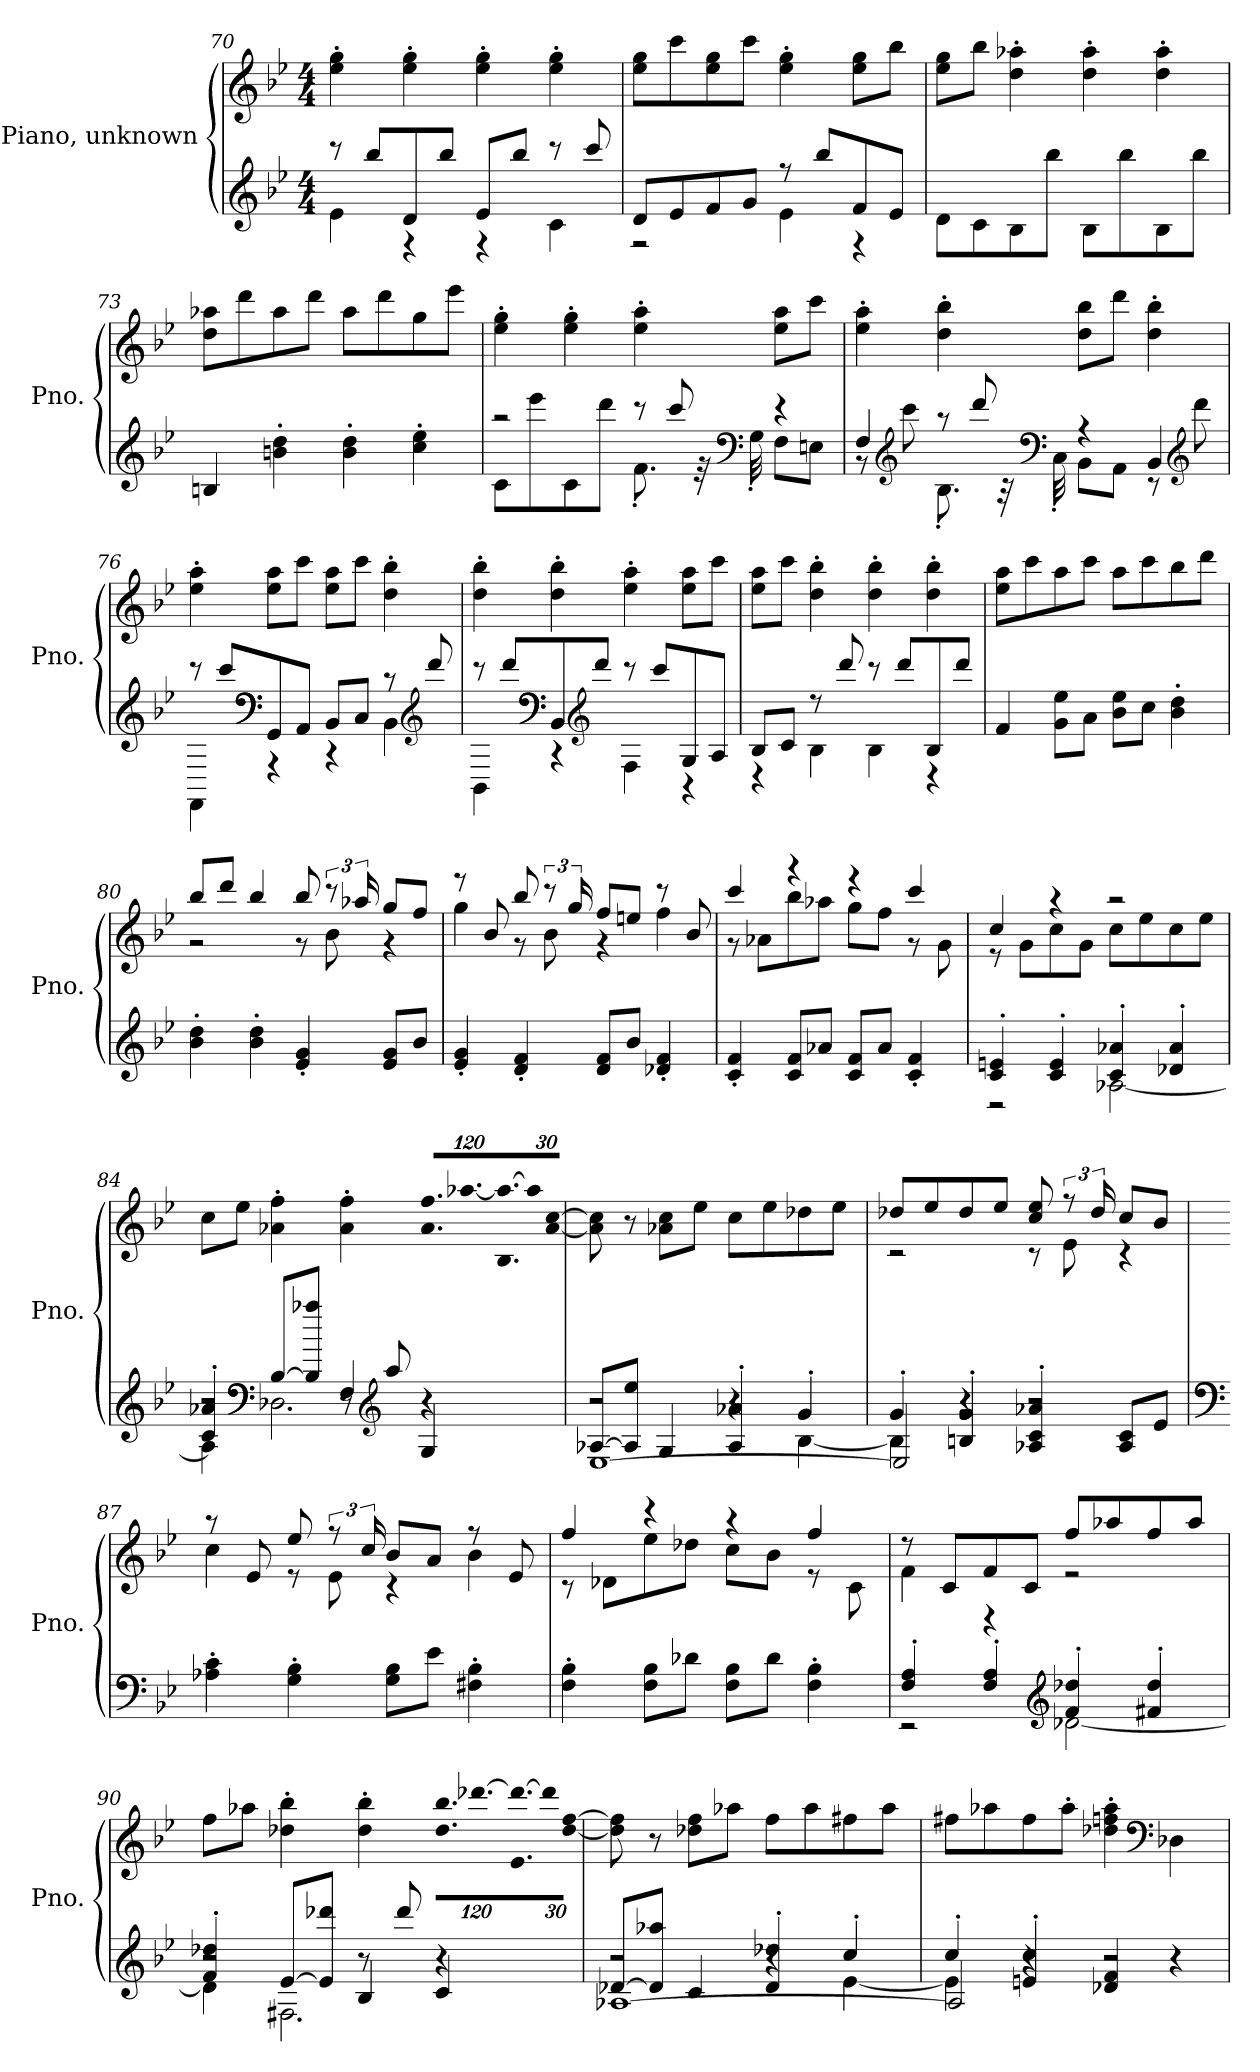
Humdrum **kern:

**kern	**kern
*part1	*part1
*staff2	*staff1
*I"Piano, unknown	*
*I'Pno.	*
!!LO:LB:g=z
*clefG2	*clefG2
*k[b-e-]	*k[b-e-]
*M4/4	*M4/4
=70	=70
*^	*
8r	4e-\	4ee-\' 4gg\'
8bb-/L	.	.
8d/	4r	4ee-\' 4gg\'
8bb-/J	.	.
8e-/L	4r	4ee-\' 4gg\'
8bb-/J	.	.
8r	4c\	4ee-\' 4gg\'
8ccc/	.	.
=71	=71	=71
8d/L	2r	8ee-\ 8gg\L
8e-/	.	8ccc\
8f/	.	8ee-\ 8gg\
8g/J	.	8ccc\J
8r	4e-\	4ee-\' 4gg\'
8bb-/L	.	.
8f/	4r	8ee-\ 8gg\L
8e-/J	.	8bb-\J
*v	*v	*
=72	=72
8d\L	8ee-\ 8gg\L
8c\	8bb-\J
8B-\	4dd\' 4aa-X\'
8bb-\J	.
8B-\L	4dd\' 4aa-\'
8bb-\	.
8B-\	4dd\' 4aa-\'
8bb-\J	.
=73	=73
4Bn/	8dd\ 8aa-X\L
.	8ddd\
4bn\' 4dd\'	8aa-\
.	8ddd\J
4b\' 4dd\'	8aa-\L
.	8ddd\
4cc\' 4ee-\'	8gg\
.	8eee-\J
!!LO:LB:g=z
=74	=74
*^	*
2r	8c\L	4ee-\' 4gg\'
.	8eee-\	.
.	8c\	4ee-\' 4gg\'
.	8ddd\J	.
8r	8.f'\	4ee-\' 4aa\'
8ccc/	.	.
.	32r	.
*clefF4	*	*
.	32G'\	.
4r	8F\L	8ee-\ 8aa\L
.	8En\J	8ccc\J
=75	=75	=75
4F/	8r	4ee-\' 4aa\'
*clefG2	*	*
.	8ccc\	.
8r	8.B-'\	4dd\' 4bb-\'
8ddd/	.	.
.	32r	.
*clefF4	*	*
.	32C'\	.
4r	8BB-\L	8dd\ 8bb-\L
.	8AA\J	8ddd\J
4BB-/	8r	4dd\' 4bb-\'
*clefG2	*	*
.	8ddd\	.
!!LO:LB:g=z
=76	=76	=76
8r	4FF\	4ee-\' 4aa\'
8ccc/L	.	.
*clefF4	*	*
8GG/	4r	8ee-\ 8aa\L
8AA/J	.	8ccc\J
8BB-/L	4r	8ee-\ 8aa\L
8C/J	.	8ccc\J
8r	4BB-\	4dd\' 4bb-\'
*clefG2	*	*
8ddd/	.	.
=77	=77	=77
8r	4BB-\	4dd\' 4bb-\'
8ddd/L	.	.
*clefF4	*	*
8BB-/	4r	4dd\' 4bb-\'
*clefG2	*	*
8ddd/J	.	.
8r	4F\	4ee-\' 4aa\'
8ccc/L	.	.
8G/	4r	8ee-\ 8aa\L
8A/J	.	8ccc\J
=78	=78	=78
8B-/L	4r	8ee-\ 8aa\L
8c/J	.	8ccc\J
8r	4B-\	4dd\' 4bb-\'
8ddd/	.	.
8r	4B-\	4dd\' 4bb-\'
8ddd/L	.	.
8B-/	4r	4dd\' 4bb-\'
8ddd/J	.	.
*v	*v	*
!!LO:LB:g=z
=79	=79
4f/	8ee-\ 8aa\L
.	8ccc\
8g\ 8ee-\L	8aa\
8a\J	8ccc\J
8b-\ 8ee-\L	8aa\L
8cc\J	8ccc\
4b-\' 4dd\'	8bb-\
.	8ddd\J
=80	=80
*	*^
4b-\' 4dd\'	8bb-/L	2r
.	8ddd/J	.
4b-\' 4dd\'	4bb-/	.
4e-/' 4g/'	8bb-/	8r
.	12r	8b-\
.	24aa-X/	.
8e-/ 8g/L	8gg/L	4r
8b-/J	8ff/J	.
=81	=81	=81
4e-/' 4g/'	8r	4gg\
.	8b-/	.
4d/' 4f/'	8bb-/	8r
.	12r	8b-\
.	24gg/	.
8d/ 8f/L	8ff/L	4r
8b-/J	8een/J	.
4d-X/' 4f/'	8r	4ff\
.	8b-/	.
!!LO:PB:g=z	!!
=82	=82	=82
4c/' 4f/'	4ccc/	8r
.	.	8a-X\L
8c/ 8f/L	4r	8bb-\
8a-X/J	.	8aa-X\J
8c/ 8f/L	4r	8gg\L
8a-/J	.	8ff\J
4c/' 4f/'	4ccc/	8r
.	.	8g\
=83	=83	=83
*^	*	*
4c/' 4en/'	2r	4cc/	8r
.	.	.	8g\L
4c/' 4e/'	.	4r	8cc\
.	.	.	8g\J
4c/' 4a-X/'	[2A-X\	2r	8cc\L
.	.	.	8ee-\
4d-X/' 4a-/'	.	.	8cc\
.	.	.	8ee-\J
*	*	*v	*v
=84	=84	=84
*	*^	*
4c/' 4a-X/'	4A-\]	2r	8cc\L
.	.	.	8ee-\J
*clefF4	*	*	*
[8B-/L	2.D-X\	.	4a-X\' 4ff\'
8B-/] 8aa-X/J	.	.	.
8r	.	4F/	4a-\' 4ff\'
*clefG2	*	*	*
8aa-/	.	.	.
*	*	*	*Xbrackettup
!	!	!	!LO:N:vis=16.
4G/	.	4r	960%103a-/ 960%103ff/LL
!	!	!	!LO:N:vis=32.
.	.	.	[1920%103aa-X/L
!	!	!	!LO:N:vis=32.
.	.	.	1920%103B-/ 1920%103aa-/_
!	!	!	!LO:N:vis=64
.	.	.	960%17aa-/L]
!	!	!	!LO:N:vis=64
.	.	.	[960%17a-/ [960%17cc/JJJJ
!!LO:LB:g=z
=85	=85	=85	=85
[8A-X/L	2r	[1E-	8a-\] 8cc\]
8A-/] 8ee-/J	.	.	8r
4G/	.	.	8a-X\ 8cc\L
.	.	.	8ee-\J
4A-/' 4a-X/'	4r	.	8cc\L
.	.	.	8ee-\
4g'/	[4B-\	.	8dd-X\
.	.	.	8ee-\J
=86	=86	=86	=86
*	*	*	*^
4g'/	4B-\]	2E-/]	8dd-X/L	2r
.	.	.	8ee-/	.
4Bn/' 4g/'	4r	.	8dd-/	.
.	.	.	8ee-/J	.
4A-X/' 4c/' 4a-X/'	2r	2r	8cc/ 8ee-/	8r
*	*	*	*brackettup	*
.	.	.	12r	8e-\
.	.	.	24dd-/	.
8A-/ 8c/L	.	.	8cc/L	4r
8e-/J	.	.	8b-/J	.
*v	*v	*v	*	*
=87	=87	=87
*clefF4	*	*
4A-X\' 4c\'	8r	4cc\
.	8e-/	.
4G\' 4B-\'	8ee-/	8r
.	12r	8e-\
.	24cc/	.
8G\ 8B-\L	8b-/L	4r
8e-\J	8a/J	.
4F#X\' 4B-\'	8r	4b-\
.	8e-/	.
!!LO:LB:g=z	!!
=88	=88	=88
4F\' 4B-\'	4ff/	8r
.	.	8d-X\L
8F\ 8B-\L	4r	8ee-\
8d-X\J	.	8dd-X\J
8F\ 8B-\L	4r	8cc\L
8d-\J	.	8b-\J
4F\' 4B-\'	4ff/	8r
.	.	8c\
=89	=89	=89
*^	*	*
4F/' 4A/'	2r	8r	4f\
.	.	8c/L	.
4F/' 4A/'	.	8f/	4r
.	.	8c/J	.
*clefG2	*	*	*
4f/' 4dd-X/'	[2d-X\	8ff/L	2r
.	.	8aa-X/	.
4f#X/' 4dd-/'	.	8ff/	.
.	.	8aa-/J	.
*	*	*v	*v
=90	=90	=90
*	*^	*
4f/' 4dd-X/'	4d-\]	2r	8ff\L
.	.	.	8aa-X\J
[8e-/L	2.F#X\	.	4dd-X\' 4bb-\'
8e-/] 8ddd-X/J	.	.	.
8r	.	4B-/	4dd-\' 4bb-\'
8ddd-/	.	.	.
*	*	*	*Xbrackettup
!	!	!	!LO:N:vis=16.
4c/	.	4r	960%103dd-\ 960%103bb-\LL
!	!	!	!LO:N:vis=32.
.	.	.	[1920%103ddd-X\L
!	!	!	!LO:N:vis=32.
.	.	.	1920%103e-\ 1920%103ddd-\_
!	!	!	!LO:N:vis=64
.	.	.	960%17ddd-\L]
!	!	!	!LO:N:vis=64
.	.	.	[960%17dd-\ [960%17ff\JJJJ
!!LO:LB:g=z
=91	=91	=91	=91
[8d-X/L	2r	[1A-X	8dd-\] 8ff\]
8d-/] 8aa-X/J	.	.	8r
4c/	.	.	8dd-X\ 8ff\L
.	.	.	8aa-X\J
4d-/' 4dd-X/'	4r	.	8ff\L
.	.	.	8aa-\
4cc'/	[4e-\	.	8ff#X\
.	.	.	8aa-\J
=92	=92	=92	=92
4cc'/	4e-\]	2A-/]	8ff#X\L
.	.	.	8aa-X\
4en/' 4cc/'	4r	.	8ff#\
.	.	.	8aa-'\J
4d-X/ 4f/	2r	2r	4dd-X\' 4ffn\' 4aa-\'
*	*	*	*clefF4
4r	.	.	4D-X\
*v	*v	*v	*
=	=
*-	*-
